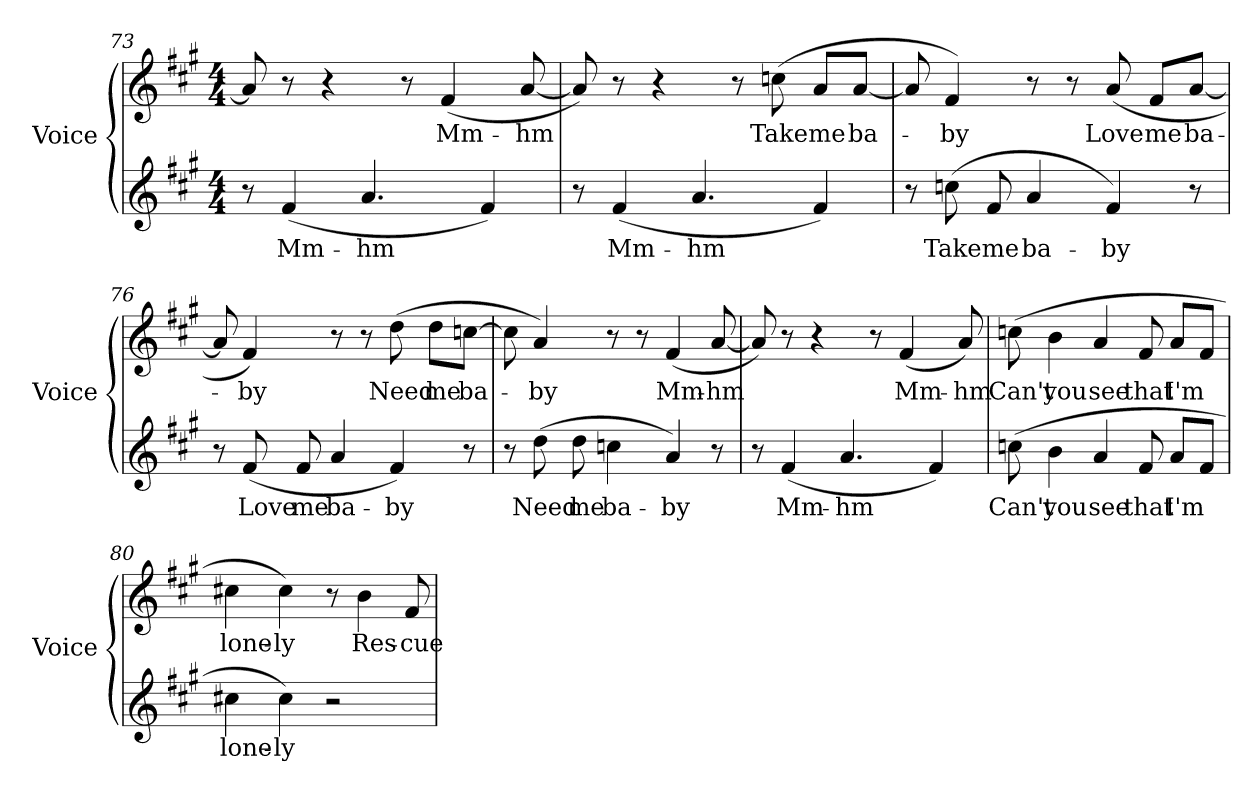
**kern	**text	**kern	**text
*part2	*part2	*part1	*part1
*staff2	*staff2	*staff1	*staff1
*I"Voice	*	*I"Voice	*
*I'Voice	*	*I'Voice	*
*clefG2	*	*clefG2	*
*k[f#c#g#]	*	*k[f#c#g#]	*
*A:	*	*A:	*
*M4/4	*	*M4/4	*
=73	=73	=73	=73
8r	.	8ai/]	.
!	!LO:LY:b:color=#000000	!	!
(4f#i/	Mm-	8r	.
.	.	4r	.
!	!LO:LY:b:color=#000000	!	!
4.ai/	-hm	.	.
.	.	8r	.
!	!	!	!LO:LY:b:color=#000000
.	.	(4f#i/	Mm-
4f#i/)	.	.	.
!	!	!	!LO:LY:b:color=#000000
.	.	[8ai/	-hm
=74	=74	=74	=74
8r	.	8ai/])	.
!	!LO:LY:b:color=#000000	!	!
(4f#i/	Mm-	8r	.
.	.	4r	.
!	!LO:LY:b:color=#000000	!	!
4.ai/	-hm	.	.
.	.	8r	.
!	!	!	!LO:LY:b:color=#000000
.	.	(8ccni\	Take
!	!	!	!LO:LY:b:color=#000000
4f#i/)	.	8ai/L	me
!	!	!	!LO:LY:b:color=#000000
.	.	[8ai/J	ba-
!!LO:PB:g=z
=75	=75	=75	=75
8r	.	8ai/]	.
!	!LO:LY:b:color=#000000	!	!
!	!	!	!LO:LY:b:color=#000000
(8ccni\	Take	4f#i/)	-by
!	!LO:LY:b:color=#000000	!	!
8f#i/	me	.	.
!	!LO:LY:b:color=#000000	!	!
4ai/	ba-	8r	.
.	.	8r	.
!	!LO:LY:b:color=#000000	!	!
!	!	!	!LO:LY:b:color=#000000
4f#i/)	-by	(8ai/	Love
!	!	!	!LO:LY:b:color=#000000
.	.	8f#i/L	me
!	!	!	!LO:LY:b:color=#000000
8r	.	[8ai/J	ba-
=76	=76	=76	=76
8r	.	8ai/]	.
!	!LO:LY:b:color=#000000	!	!
!	!	!	!LO:LY:b:color=#000000
(8f#i/	Love	4f#i/)	-by
!	!LO:LY:b:color=#000000	!	!
8f#i/	me	.	.
!	!LO:LY:b:color=#000000	!	!
4ai/	ba-	8r	.
.	.	8r	.
!	!LO:LY:b:color=#000000	!	!
!	!	!	!LO:LY:b:color=#000000
4f#i/)	-by	(8ddi\	Need
!	!	!	!LO:LY:b:color=#000000
.	.	8ddi\L	me
!	!	!	!LO:LY:b:color=#000000
8r	.	[8ccni\J	ba-
=77	=77	=77	=77
8r	.	8cci\]	.
!	!LO:LY:b:color=#000000	!	!
!	!	!	!LO:LY:b:color=#000000
(8ddi\	Need	4ai/)	-by
!	!LO:LY:b:color=#000000	!	!
8ddi\	me	.	.
!	!LO:LY:b:color=#000000	!	!
4ccni\	ba-	8r	.
.	.	8r	.
!	!LO:LY:b:color=#000000	!	!
!	!	!	!LO:LY:b:color=#000000
4ai/)	-by	(4f#i/	Mm-
!	!	!	!LO:LY:b:color=#000000
8r	.	[8ai/	-hm
!!LO:LB:g=z
=78	=78	=78	=78
8r	.	8ai/])	.
!	!LO:LY:b:color=#000000	!	!
(4f#i/	Mm-	8r	.
.	.	4r	.
!	!LO:LY:b:color=#000000	!	!
4.ai/	-hm	.	.
.	.	8r	.
!	!	!	!LO:LY:b:color=#000000
.	.	(4f#i/	Mm-
4f#i/)	.	.	.
!	!	!	!LO:LY:b:color=#000000
.	.	8ai/)	-hm
=79	=79	=79	=79
!	!LO:LY:b:color=#000000	!	!
!	!	!	!LO:LY:b:color=#000000
(8ccni\	Can't	(8ccni\	Can't
!	!LO:LY:b:color=#000000	!	!
!	!	!	!LO:LY:b:color=#000000
4bi\	you	4bi\	you
!	!LO:LY:b:color=#000000	!	!
!	!	!	!LO:LY:b:color=#000000
4ai/	see	4ai/	see
!	!LO:LY:b:color=#000000	!	!
!	!	!	!LO:LY:b:color=#000000
8f#i/	that	8f#i/	that
!	!LO:LY:b:color=#000000	!	!
!	!	!	!LO:LY:b:color=#000000
8ai/L	I'm	8ai/L	I'm
8f#i/J	.	8f#i/J	.
=80	=80	=80	=80
!	!LO:LY:b:color=#000000	!	!
!	!	!	!LO:LY:b:color=#000000
4cc#Xi\	lone-	4cc#Xi\	lone-
!	!LO:LY:b:color=#000000	!	!
!	!	!	!LO:LY:b:color=#000000
4cc#i\)	-ly	4cc#i\)	-ly
2r	.	8r	.
!	!	!	!LO:LY:b:color=#000000
.	.	4bi\	Res-
!	!	!	!LO:LY:b:color=#000000
.	.	8f#i/	-cue
=	=	=	=
*-	*-	*-	*-
